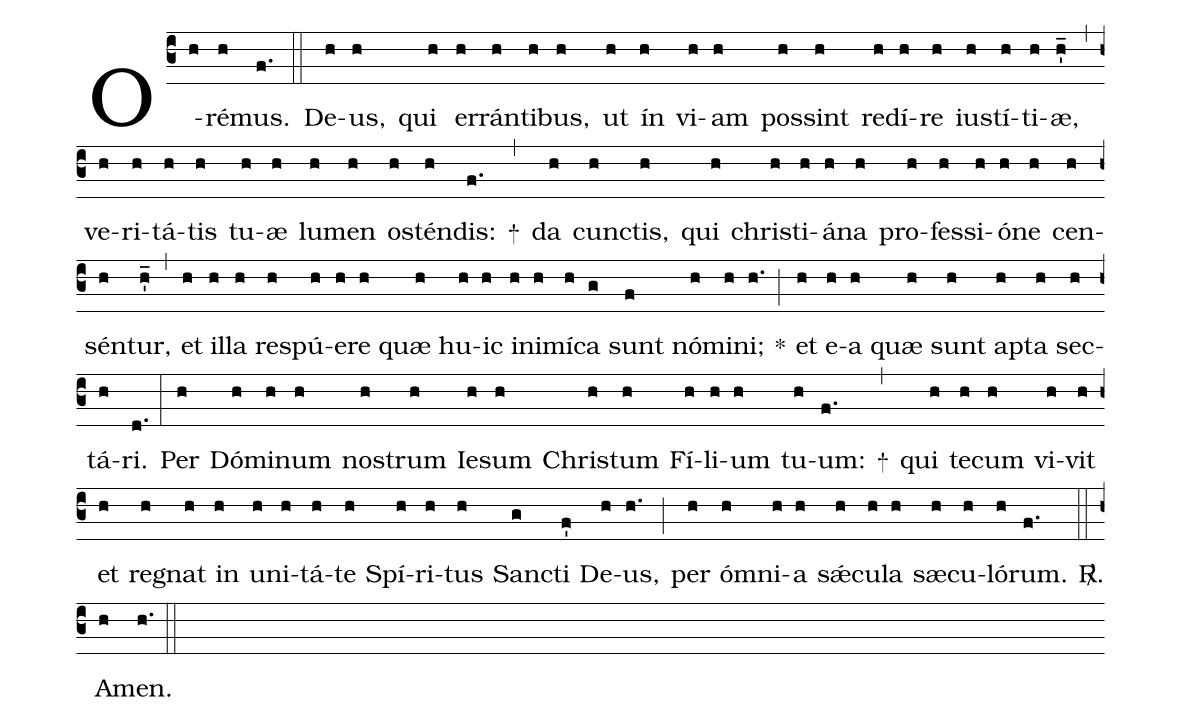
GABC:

%%
(c3)
O(h)ré(h)mus.(f.) (::)

De(h)us,(h) qui(h) er(h)rán(h)ti(h)bus,(h) ut(h) ín(h) vi(h)am(h) pos(h)sint(h) red(h)í(h)re(h) ius(h)tí(h)ti(h)æ,(h'_) (,)
ve(h)ri(h)tá(h)tis(h) tu(h)æ(h) lu(h)men(h) os(h)tén(h)dis:(f.) +(,)
da(h) cunc(h)tis,(h) qui(h) chris(h)ti(h)á(h)na(h) pro(h)fes(h)si(h)ó(h)ne(h) cen(h)sén(h)tur,(h'_) (,)
et(h) il(h)la(h) re(h)spú(h)e(h)re(h) quæ(h) hu(h)ic(h) in(h)i(h)mí(h)ca(g) sunt(f) nó(h)mi(h)ni;(h.) *(;)
et(h) e(h)a(h) quæ(h) sunt(h) ap(h)ta(h) sec(h)tá(h)ri.(d.) (:)

Per(h) Dó(h)mi(h)num(h) nos(h)trum(h) Ie(h)sum(h) Chris(h)tum(h) Fí(h)li(h)um(h) tu(h)um:(f.) +(,)
qui(h) te(h)cum(h) vi(h)vit(h) et(h) reg(h)nat(h) in(h) u(h)ni(h)tá(h)te(h) Spí(h)ri(h)tus(h) San(g)cti(f') De(h)us,(h.) (;)
per(h) óm(h)ni(h)a(h) sǽ(h)cu(h)la(h) sæ(h)cu(h)ló(h)rum.(f.) <sp>R/</sp>.(::)
A(h)men.(h.) (::)
